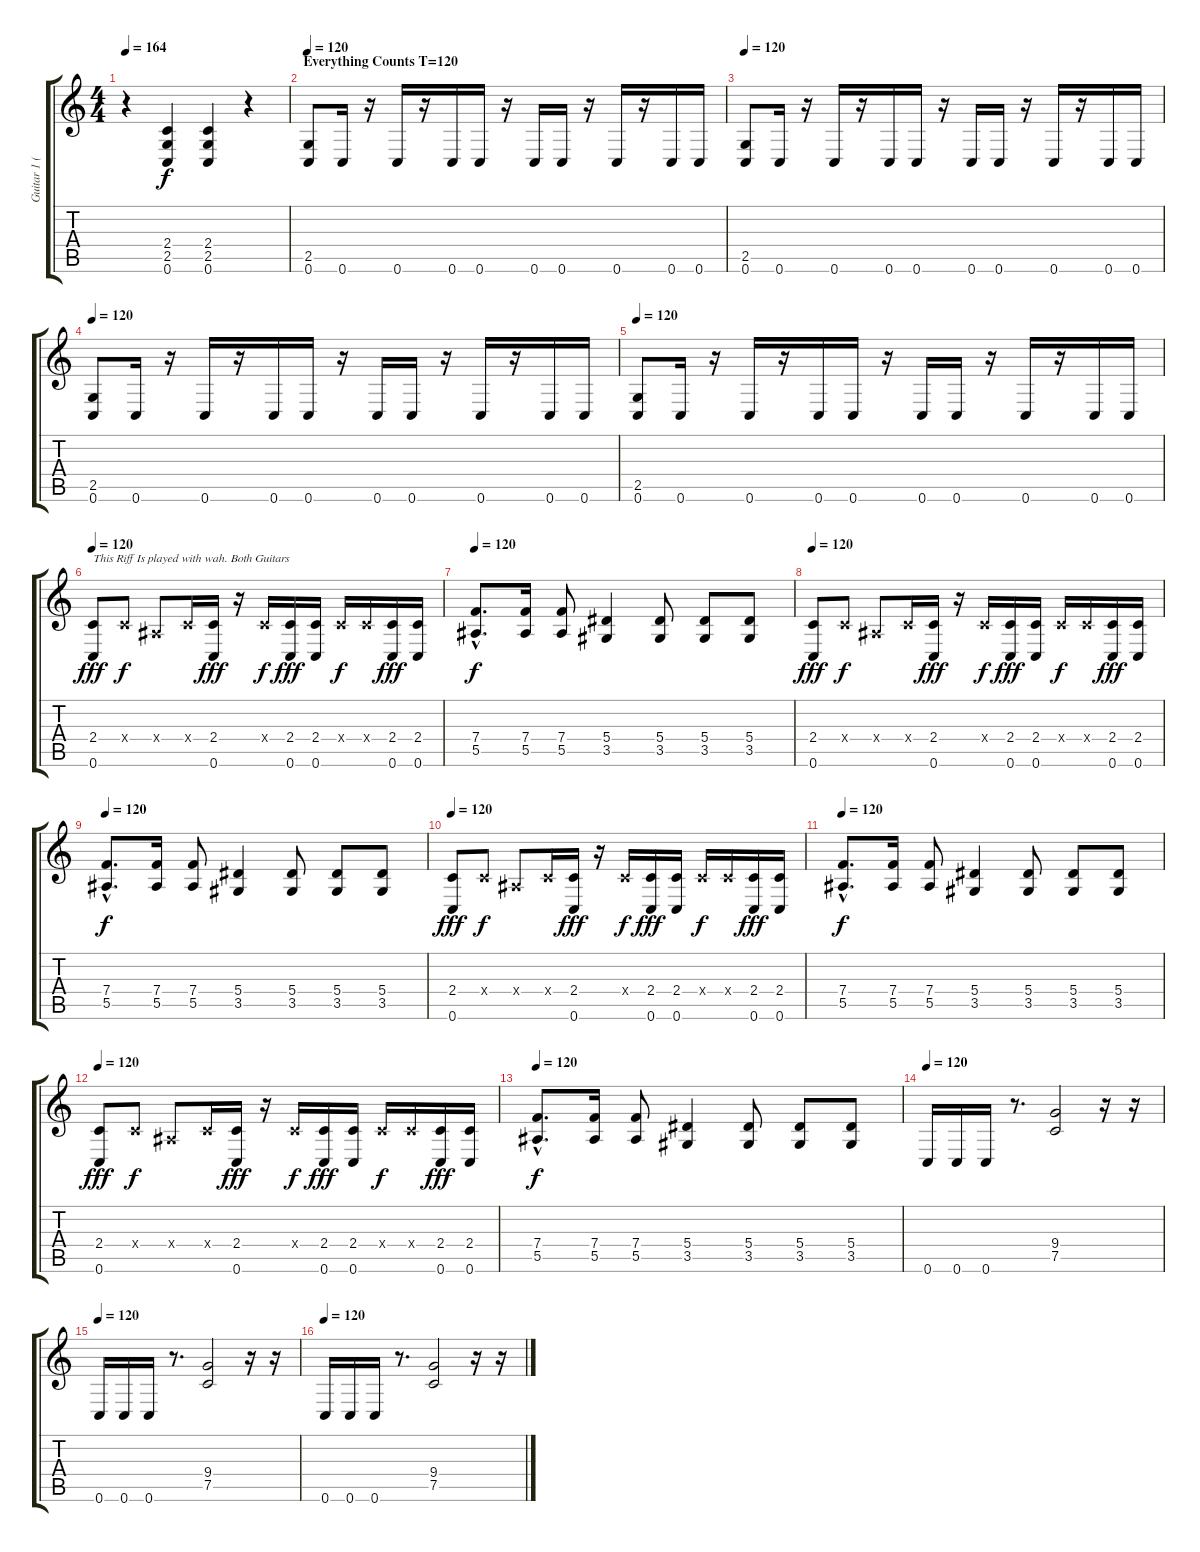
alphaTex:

\track ("Guitar 1 (Lead)" "Guitar 1 (") {instrument overdrivenguitar}
\staff {score tabs}
\tuning (C4 G3 Eb3 Bb2 F2 C2) {hide}
\ts (4 4)
\tempo 164
\clef g2
\ks c
r.4{dy f} (2.4 2.5 0.6).4 (2.4 2.5 0.6).4 r.4 |
\section ("" "Everything Counts T=120")
\tempo 120
(2.5 0.6).8 0.6.16 r.16 0.6.16 r.16 0.6.16 0.6.16 r.16 0.6.16 0.6.16 r.16 0.6.16 r.16 0.6.16 0.6.16 |
\tempo 120
(2.5 0.6).8 0.6.16 r.16 0.6.16 r.16 0.6.16 0.6.16 r.16 0.6.16 0.6.16 r.16 0.6.16 r.16 0.6.16 0.6.16 |
\tempo 120
(2.5 0.6).8 0.6.16 r.16 0.6.16 r.16 0.6.16 0.6.16 r.16 0.6.16 0.6.16 r.16 0.6.16 r.16 0.6.16 0.6.16 |
\tempo 120
(2.5 0.6).8 0.6.16 r.16 0.6.16 r.16 0.6.16 0.6.16 r.16 0.6.16 0.6.16 r.16 0.6.16 r.16 0.6.16 0.6.16 |
\tempo 120
(2.4 0.6).8{txt "This Riff Is played with wah. Both Guitars" dy fff} 2.4{x}.8{dy f} 0.4{x}.8 2.4{x}.16 (2.4 0.6).16{dy fff} r.16 2.4{x}.16{dy f} (2.4 0.6).16{dy fff} (2.4 0.6).16 2.4{x}.16{dy f} 2.4{x}.16 (2.4 0.6).16{dy fff} (2.4 0.6).16 |
\tempo 120
(7.4{hac} 5.5{hac}).8{d dy f} (7.4 5.5).16 (7.4 5.5).8 (5.4 3.5).4 (5.4 3.5).8 (5.4 3.5).8 (5.4 3.5).8 |
\tempo 120
(2.4 0.6).8{dy fff} 2.4{x}.8{dy f} 0.4{x}.8 2.4{x}.16 (2.4 0.6).16{dy fff} r.16 2.4{x}.16{dy f} (2.4 0.6).16{dy fff} (2.4 0.6).16 2.4{x}.16{dy f} 2.4{x}.16 (2.4 0.6).16{dy fff} (2.4 0.6).16 |
\tempo 120
(7.4{hac} 5.5{hac}).8{d dy f} (7.4 5.5).16 (7.4 5.5).8 (5.4 3.5).4 (5.4 3.5).8 (5.4 3.5).8 (5.4 3.5).8 |
\tempo 120
(2.4 0.6).8{dy fff} 2.4{x}.8{dy f} 0.4{x}.8 2.4{x}.16 (2.4 0.6).16{dy fff} r.16 2.4{x}.16{dy f} (2.4 0.6).16{dy fff} (2.4 0.6).16 2.4{x}.16{dy f} 2.4{x}.16 (2.4 0.6).16{dy fff} (2.4 0.6).16 |
\tempo 120
(7.4{hac} 5.5{hac}).8{d dy f} (7.4 5.5).16 (7.4 5.5).8 (5.4 3.5).4 (5.4 3.5).8 (5.4 3.5).8 (5.4 3.5).8 |
\tempo 120
(2.4 0.6).8{dy fff} 2.4{x}.8{dy f} 0.4{x}.8 2.4{x}.16 (2.4 0.6).16{dy fff} r.16 2.4{x}.16{dy f} (2.4 0.6).16{dy fff} (2.4 0.6).16 2.4{x}.16{dy f} 2.4{x}.16 (2.4 0.6).16{dy fff} (2.4 0.6).16 |
\tempo 120
(7.4{hac} 5.5{hac}).8{d dy f} (7.4 5.5).16 (7.4 5.5).8 (5.4 3.5).4 (5.4 3.5).8 (5.4 3.5).8 (5.4 3.5).8 |
\tempo 120
0.6.16 0.6.16 0.6.16 r.8{d} (9.4 7.5).2 r.16 r.16 |
\tempo 120
0.6.16 0.6.16 0.6.16 r.8{d} (9.4 7.5).2 r.16 r.16 |
\tempo 120
0.6.16 0.6.16 0.6.16 r.8{d} (9.4 7.5).2 r.16 r.16
